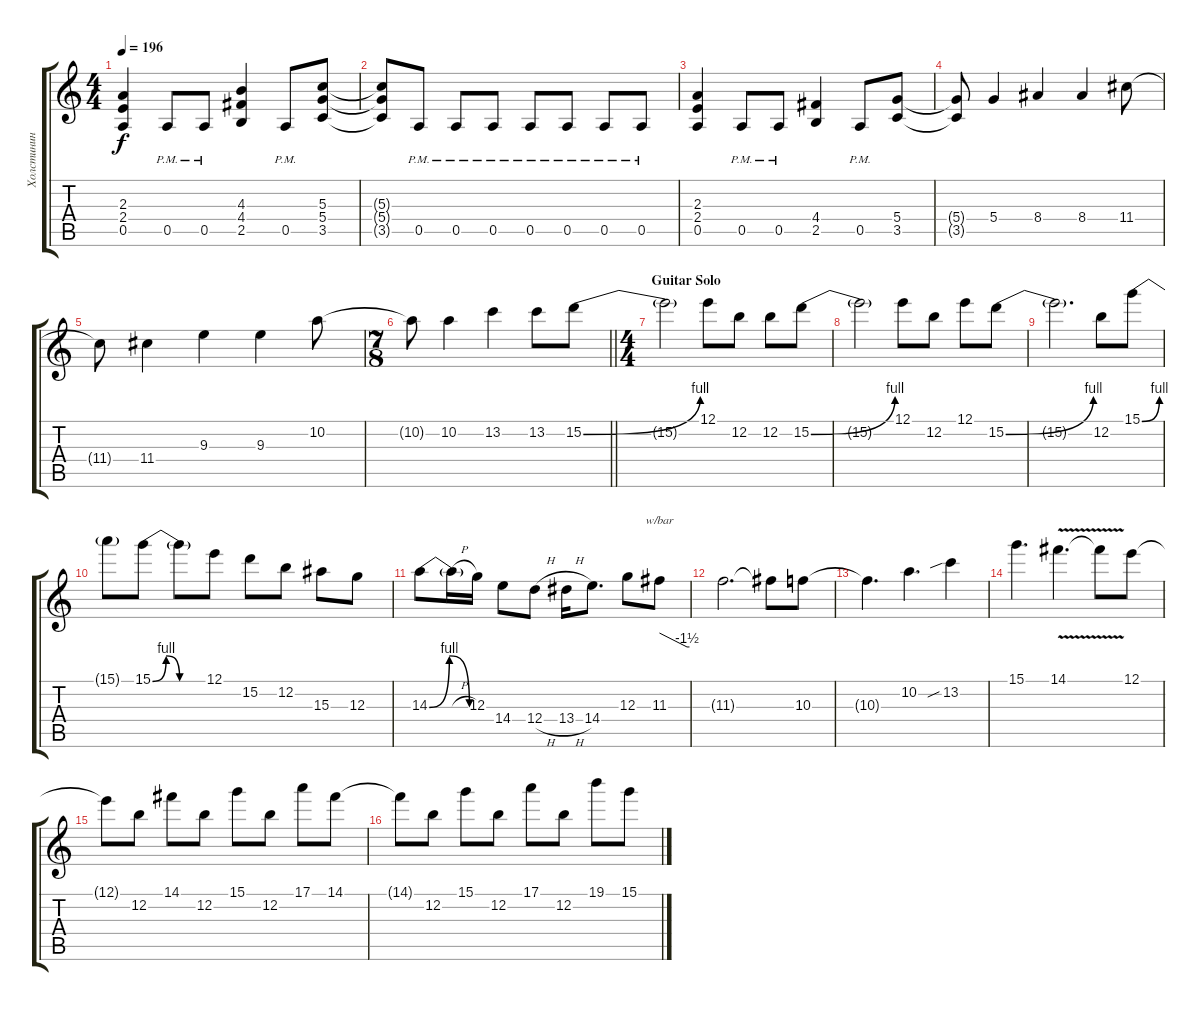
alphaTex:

\track ("Холстинин" "Холстинин") {instrument overdrivenguitar}
\staff {score tabs}
\tuning (E4 B3 G3 D3 A2 E2) {hide}
\ts (4 4)
\tempo 196
\clef g2
\ks c
(2.3 2.4 0.5).4{dy f} 0.5{pm}.8 0.5{pm}.8 (4.3 4.4 2.5).4 0.5{pm}.8 (5.3 5.4 3.5).8 |
(5.3{t} 5.4{t} 3.5{t}).8 0.5{pm}.8 0.5{pm}.8 0.5{pm}.8 0.5{pm}.8 0.5{pm}.8 0.5{pm}.8 0.5{pm}.8 |
(2.3 2.4 0.5).4 0.5{pm}.8 0.5{pm}.8 (4.4 2.5).4 0.5{pm}.8 (5.4 3.5).8 |
(5.4{t} 3.5{t}).8 5.4.4 8.4.4 8.4.4 11.4.8 |
11.4{t}.8 11.4.4 9.3.4 9.3.4 10.2.8 |
\ts (7 8)
\barLineRight lightlight
10.2{t}.8 10.2.4 13.2.4 13.2.8 15.2{be (bend 0 0 60 4)}.8 |
\ts (4 4)
\section ("" "Guitar Solo")
15.2{t}.2 12.1.8 12.2.8 12.2.8 15.2{be (bend 0 0 60 4)}.8 |
15.2{t}.2 12.1.8 12.2.8 12.1.8 15.2{be (bend 0 0 60 4)}.8 |
15.2{t}.2{d} 12.2.8 15.1{be (bend 0 0 60 4)}.8 |
15.1{t}.8 15.1{be (custom 0 0 15 4 30 0 60 0)}.8 15.1{t}.8 12.1.8 15.2.8 12.2.8 15.3.8 12.3.8 |
14.3{be (bendrelease 0 0 30 4 30 4 60 0)}.8 14.3{h t}.16 12.3.16 14.4.8 12.4{h}.8 13.4{h}.16 14.4.8{d} 12.3.8 11.3.8{tbe (custom default 0 0 55 -6 60 -6)} |
11.3{t}.2{d} 11.3{t}.8 10.3.8 |
10.3{t}.4{d} 10.2.4{d} 13.2{sib}.4 |
15.1.4{d} 14.1{v}.4{d} 14.1{t}.8 12.1.8 |
12.1{t}.8 12.2.8 14.1.8 12.2.8 15.1.8 12.2.8 17.1.8 14.1.8 |
14.1{t}.8 12.2.8 15.1.8 12.2.8 17.1.8 12.2.8 19.1.8 15.1.8
